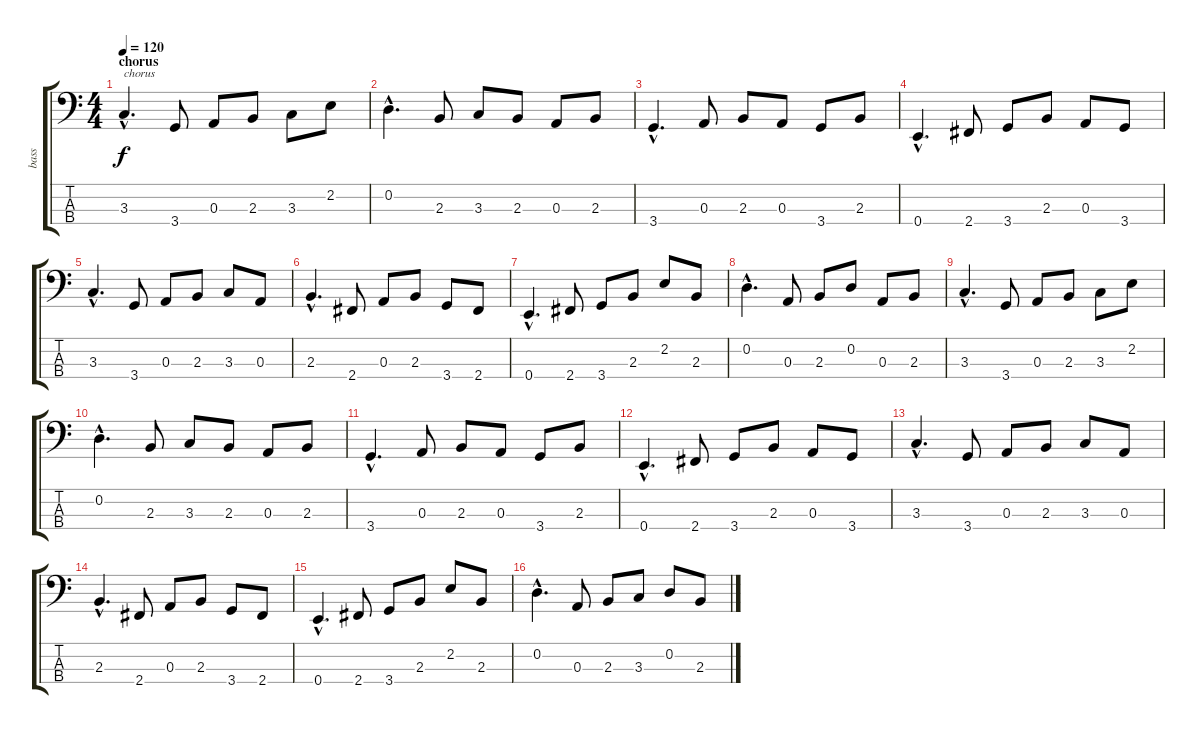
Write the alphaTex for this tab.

\track ("bass" "bass") {instrument electricbassfinger}
\staff {score tabs}
\tuning (G2 D2 A1 E1) {hide}
\ts (4 4)
\section ("" "chorus")
\tempo 120
\clef f4
\ks c
3.3{hac}.4{d txt "chorus" dy f} 3.4.8 0.3.8 2.3.8 3.3.8 2.2.8 |
0.2{hac}.4{d} 2.3.8 3.3.8 2.3.8 0.3.8 2.3.8 |
3.4{hac}.4{d} 0.3.8 2.3.8 0.3.8 3.4.8 2.3.8 |
0.4{hac}.4{d} 2.4.8 3.4.8 2.3.8 0.3.8 3.4.8 |
3.3{hac}.4{d} 3.4.8 0.3.8 2.3.8 3.3.8 0.3.8 |
2.3{hac}.4{d} 2.4.8 0.3.8 2.3.8 3.4.8 2.4.8 |
0.4{hac}.4{d} 2.4.8 3.4.8 2.3.8 2.2.8 2.3.8 |
0.2{hac}.4{d} 0.3.8 2.3.8 0.2.8 0.3.8 2.3.8 |
3.3{hac}.4{d} 3.4.8 0.3.8 2.3.8 3.3.8 2.2.8 |
0.2{hac}.4{d} 2.3.8 3.3.8 2.3.8 0.3.8 2.3.8 |
3.4{hac}.4{d} 0.3.8 2.3.8 0.3.8 3.4.8 2.3.8 |
0.4{hac}.4{d} 2.4.8 3.4.8 2.3.8 0.3.8 3.4.8 |
3.3{hac}.4{d} 3.4.8 0.3.8 2.3.8 3.3.8 0.3.8 |
2.3{hac}.4{d} 2.4.8 0.3.8 2.3.8 3.4.8 2.4.8 |
0.4{hac}.4{d} 2.4.8 3.4.8 2.3.8 2.2.8 2.3.8 |
0.2{hac}.4{d} 0.3.8 2.3.8 3.3.8 0.2.8 2.3.8
